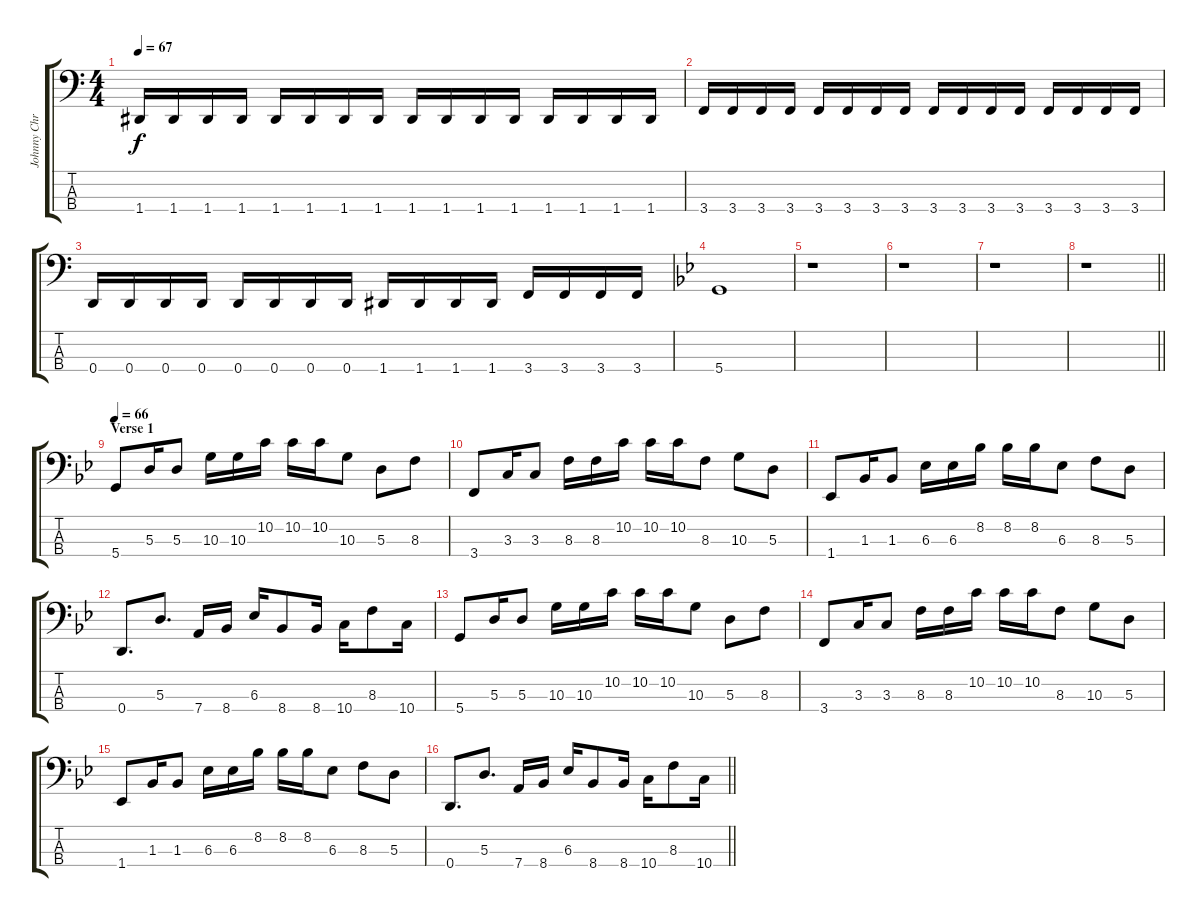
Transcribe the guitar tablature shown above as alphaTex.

\track ("Johnny Christ" "Johnny Chr") {instrument electricbassfinger}
\staff {score tabs}
\tuning (G2 D2 A1 D1) {hide}
\ts (4 4)
\tempo 67
\clef f4
\ks c
1.4.16{dy f} 1.4.16 1.4.16 1.4.16 1.4.16 1.4.16 1.4.16 1.4.16 1.4.16 1.4.16 1.4.16 1.4.16 1.4.16 1.4.16 1.4.16 1.4.16 |
3.4.16 3.4.16 3.4.16 3.4.16 3.4.16 3.4.16 3.4.16 3.4.16 3.4.16 3.4.16 3.4.16 3.4.16 3.4.16 3.4.16 3.4.16 3.4.16 |
0.4.16 0.4.16 0.4.16 0.4.16 0.4.16 0.4.16 0.4.16 0.4.16 1.4.16 1.4.16 1.4.16 1.4.16 3.4.16 3.4.16 3.4.16 3.4.16 |
\ks bb
5.4.1 |
r.1 |
r.1 |
r.1 |
\barLineRight lightlight
r.1 |
\section ("" "Verse 1")
\tempo 66
5.4.8 5.3.16 5.3.8 10.3.16 10.3.16 10.2.16 10.2.16 10.2.16 10.3.8 5.3.8 8.3.8 |
3.4.8 3.3.16 3.3.8 8.3.16 8.3.16 10.2.16 10.2.16 10.2.16 8.3.8 10.3.8 5.3.8 |
1.4.8 1.3.16 1.3.8 6.3.16 6.3.16 8.2.16 8.2.16 8.2.16 6.3.8 8.3.8 5.3.8 |
0.4.8{d} 5.3.8{d} 7.4.16 8.4.16 6.3.16 8.4.8 8.4.16 10.4.16 8.3.8 10.4.16 |
5.4.8 5.3.16 5.3.8 10.3.16 10.3.16 10.2.16 10.2.16 10.2.16 10.3.8 5.3.8 8.3.8 |
3.4.8 3.3.16 3.3.8 8.3.16 8.3.16 10.2.16 10.2.16 10.2.16 8.3.8 10.3.8 5.3.8 |
1.4.8 1.3.16 1.3.8 6.3.16 6.3.16 8.2.16 8.2.16 8.2.16 6.3.8 8.3.8 5.3.8 |
\barLineRight lightlight
0.4.8{d} 5.3.8{d} 7.4.16 8.4.16 6.3.16 8.4.8 8.4.16 10.4.16 8.3.8 10.4.16
